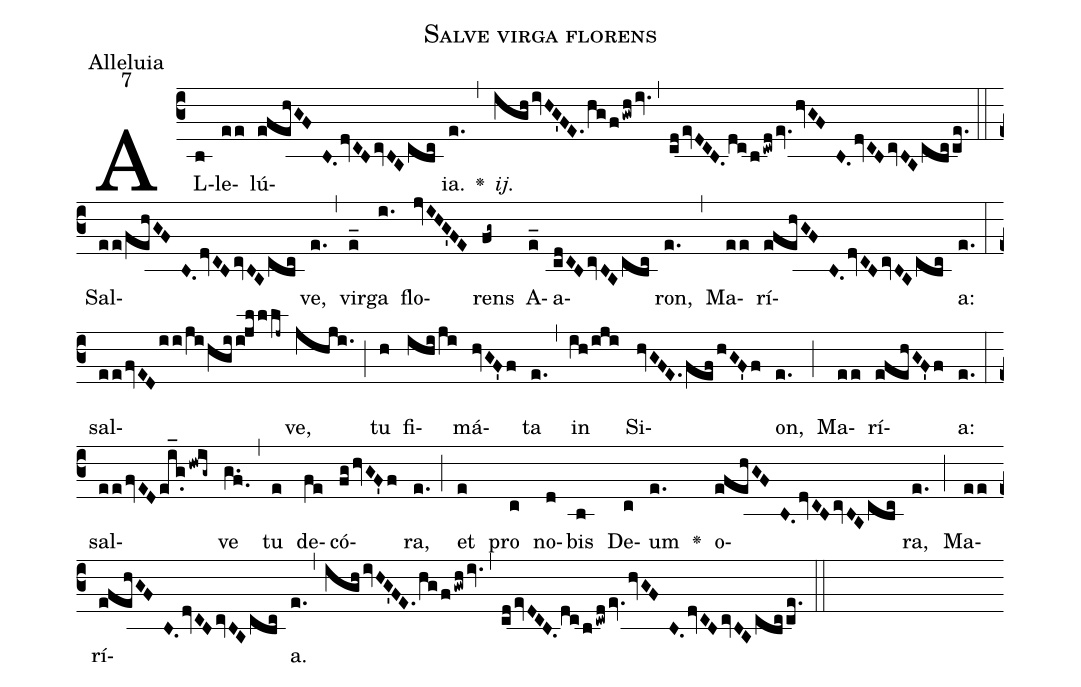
name:Salve virga florens;
office-part:Alleluia;
mode:7;
%%
(c3)AL(b)le(ee)lú(efehGFB.dvCBcvBAcbc)ia.(e.) <v>\greheightstar</v>(,) <i>ij.</i>(ighivHG'FE.hgfgwhiv.,cdevDCB.dcbcwdev.hvGFB.dvCBcvBAcbcce.) (::)
Sal(ee/fehGFB.dvCBcvBAcbc)ve,(e.) (,) vir(e_)ga(i.) flo(jvIHG'FE)rens(fg~) A(e_)a(cdCBcvBAcbc)ron,(e.) (,) Ma(ee)rí(efehGFB.dvCBcvBAcbc)a:(e.) (:) sal(eefvEDii/jihgiijlllj~)ve,(jhji.) (;) tu(h) fi(ihiji)má(hvGF'f)ta(e.) (,) in(ih/iji) Si(hvGFE.fefhGF'f)on,(e.) (;) Ma(ee)rí(efehGF'f)a:(e.) (:) sal(eefvEDe.i_ghwig~)ve(g.f.) (,) tu(e) de(fe)có(fghvGF'f)ra,(e.) (;) et(e) pro(c) no(d)bis(b) De(c)um(e.) <v>\greheightstar</v>() o(efehGFB.dvCBcvBAcbc)ra,(e.) (;) Ma(ee)rí(efehGFB.dvCBcvBAcbc)a.(e.,ighivHG'FE.hgfgwhiv.,cdevDCB.dcbcwdev.hvGFB.dvCBcvBAcbcce.) (::)
